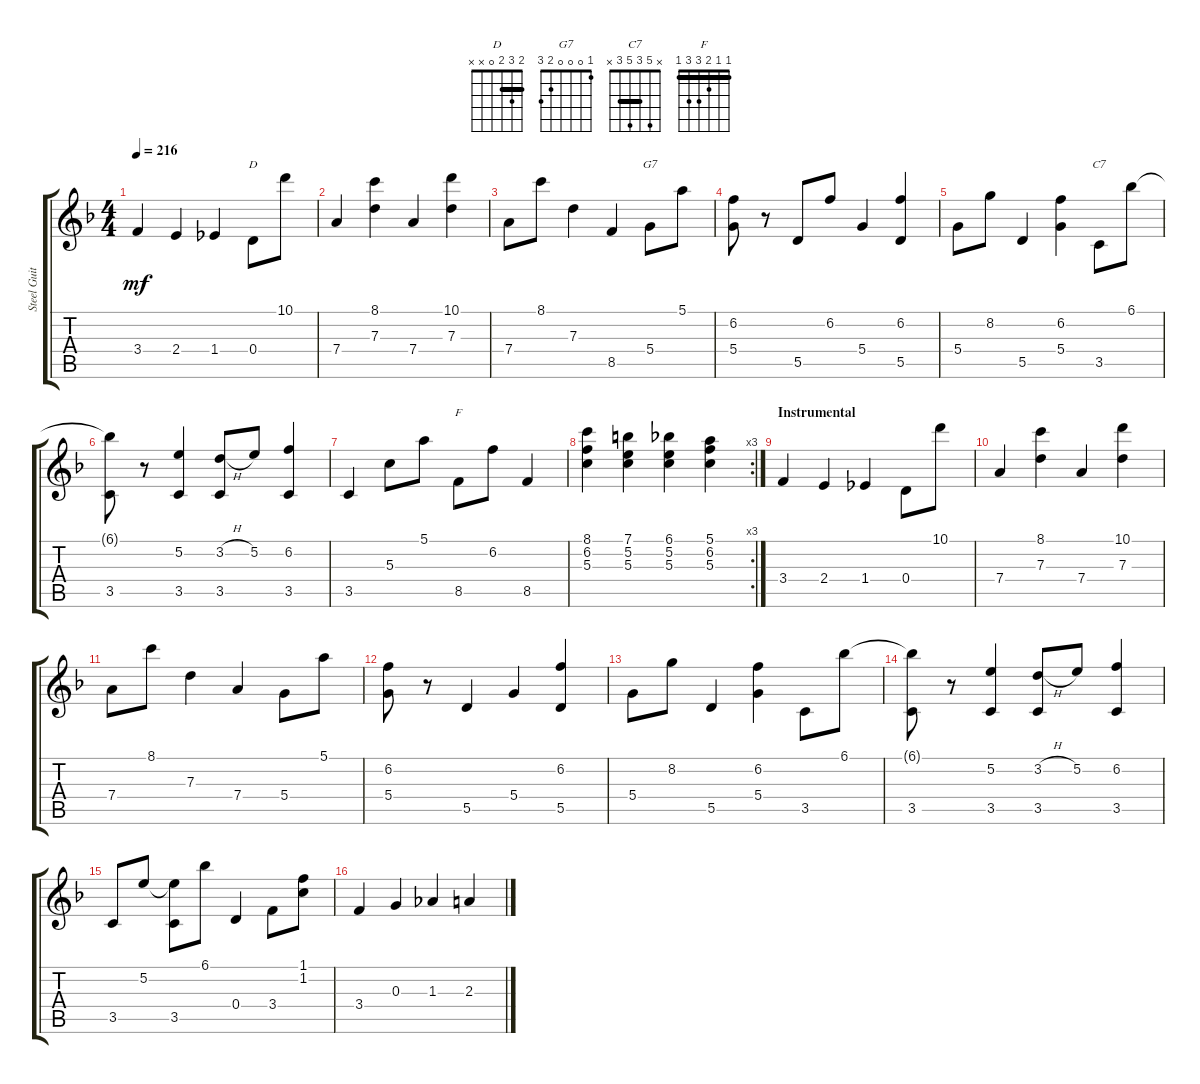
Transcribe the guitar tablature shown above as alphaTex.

\track ("Steel Guitar" "Steel Guit") {instrument acousticguitarsteel}
\staff {score tabs}
\tuning (E4 B3 G3 D3 A2 E2) {hide}
\chord ("D" 2 3 2 0 x x) {barre 2}
\chord ("G7" 1 0 0 0 2 3)
\chord ("C7" x 5 3 5 3 x) {barre 3}
\chord ("F" 1 1 2 3 3 1) {barre 1}
\ts (4 4)
\tempo 216
\clef g2
\ks f
3.4.4{dy mf} 2.4.4 1.4.4 0.4.8{ch "D"} 10.1.8 |
7.4.4 (8.1 7.3).4 7.4.4 (10.1 7.3).4 |
7.4.8 8.1.8 7.3.4 8.5.4 5.4.8{ch "G7"} 5.1.8 |
(6.2 5.4).8 r.8 5.5.8 6.2.8 5.4.4 (6.2 5.5).4 |
5.4.8 8.2.8 5.5.4 (6.2 5.4).4 3.5.8{ch "C7"} 6.1.8 |
(6.1{t} 3.5).8 r.8 (5.2 3.5).4 (3.2{h} 3.5).8 5.2.8 (6.2 3.5).4 |
3.5.4 5.3.8 5.1.8 8.5.8{ch "F"} 6.2.8 8.5.4 |
\rc 3
(8.1 6.2 5.3).4 (7.1 5.2 5.3).4 (6.1 5.2 5.3).4 (5.1 6.2 5.3).4 |
\section ("" "Instrumental")
3.4.4 2.4.4 1.4.4 0.4.8 10.1.8 |
7.4.4 (8.1 7.3).4 7.4.4 (10.1 7.3).4 |
7.4.8 8.1.8 7.3.4 7.4.4 5.4.8 5.1.8 |
(6.2 5.4).8 r.8 5.5.4 5.4.4 (6.2 5.5).4 |
5.4.8 8.2.8 5.5.4 (6.2 5.4).4 3.5.8 6.1.8 |
(6.1{t} 3.5).8 r.8 (5.2 3.5).4 (3.2{h} 3.5).8 5.2.8 (6.2 3.5).4 |
3.5.8 5.2.8 (5.2{t} 3.5).8 6.1.8 0.4.4 3.4.8 (1.1 1.2).8 |
3.4.4 0.3.4 1.3.4 2.3.4
